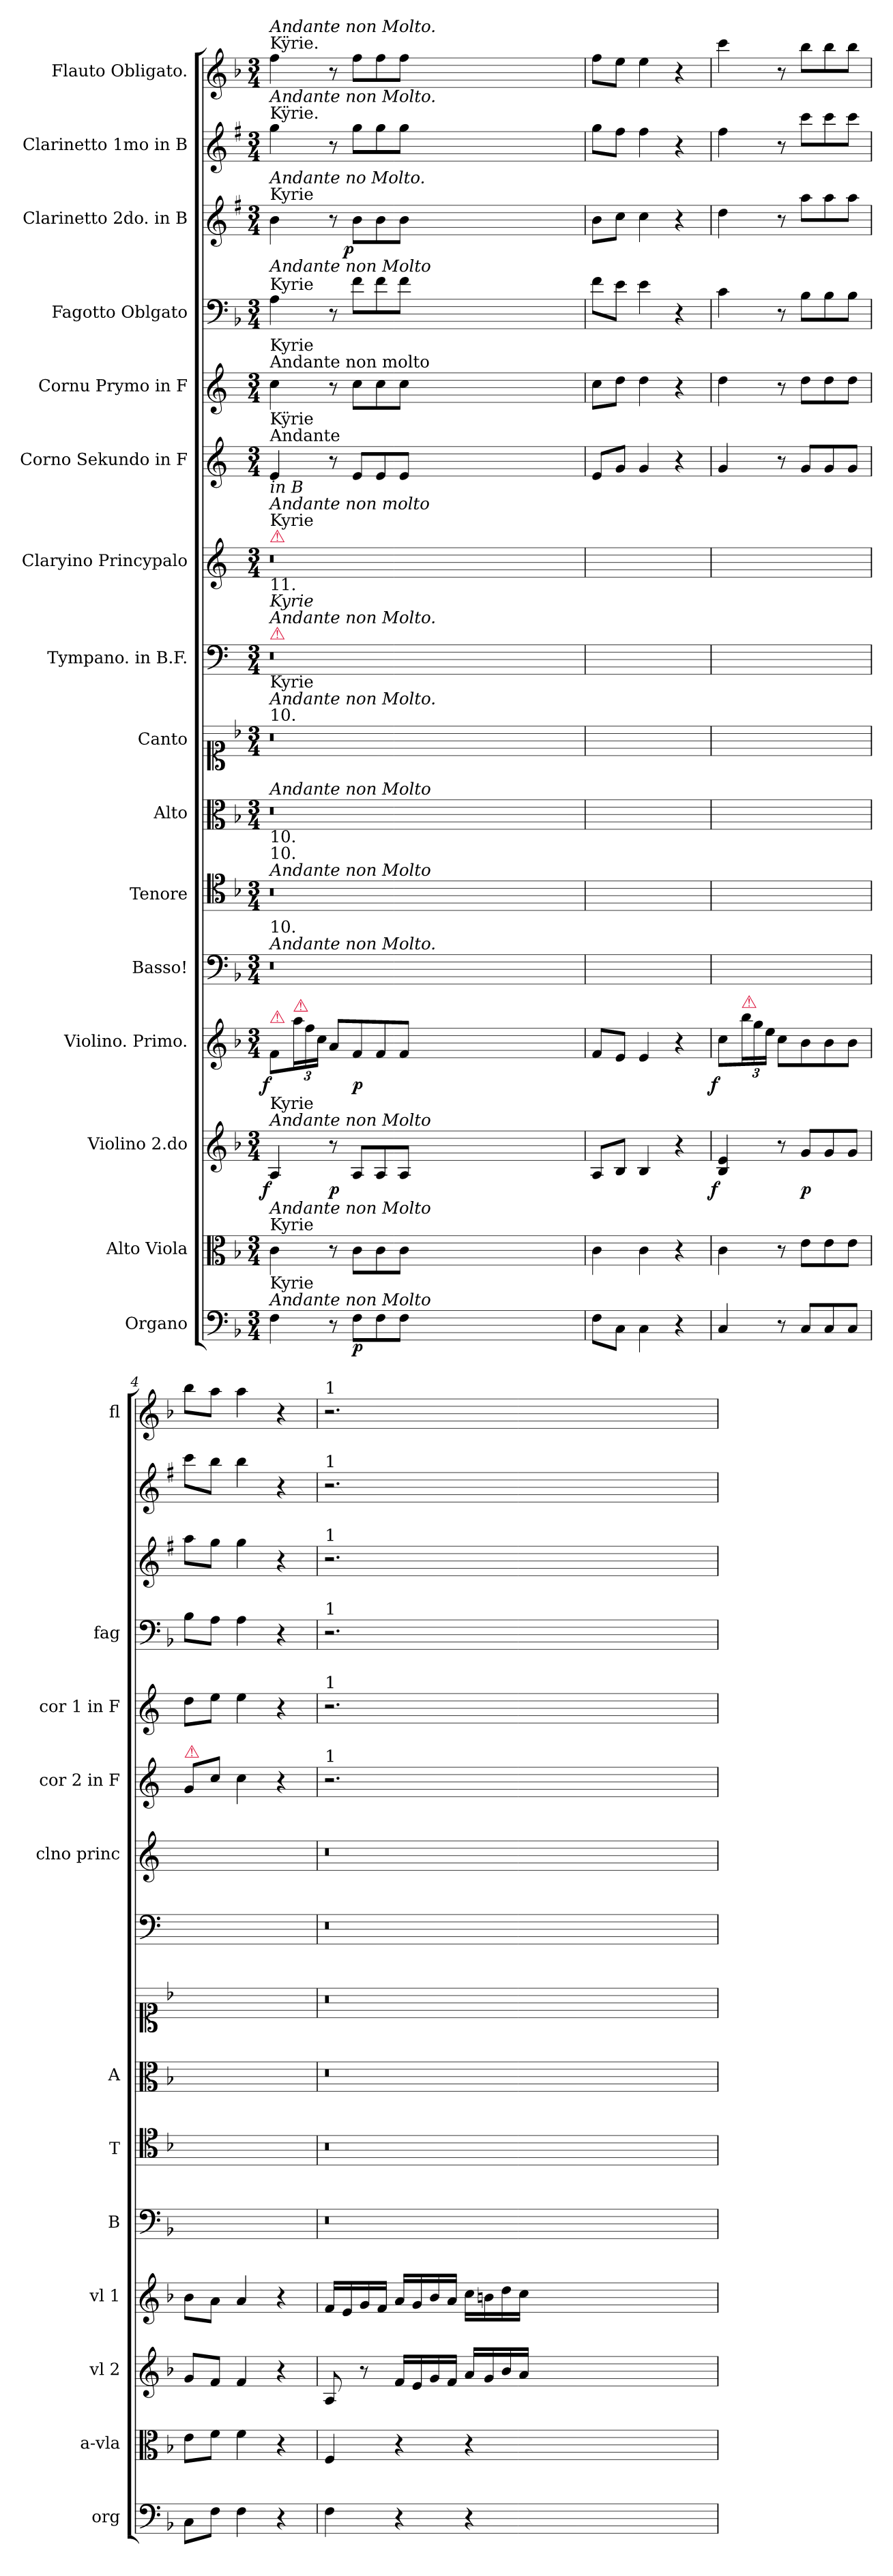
**kern	**dynam	**kern	**dynam	**kern	**dynam	**kern	**dynam	**kern	**kern	**kern	**kern	**kern	**kern	**kern	**kern	**kern	**dynam	**kern	**dynam	**kern	**dynam	**kern	**dynam
*part16	*part16	*part15	*part15	*part14	*part14	*part13	*part13	*part12	*part11	*part10	*part9	*part8	*part7	*part6	*part5	*part4	*part4	*part3	*part3	*part2	*part2	*part1	*part1
*staff16	*staff16	*staff15	*staff15	*staff14	*staff14	*staff13	*staff13	*staff12	*staff11	*staff10	*staff9	*staff8	*staff7	*staff6	*staff5	*staff4	*staff4	*staff3	*staff3	*staff2	*staff2	*staff1	*staff1
*I"Organo	*	*I"Alto Viola	*	*I"Violino 2.do	*	*I"Violino. Primo.	*	*I"Basso!	*I"Tenore	*I"Alto	*I"Canto	*I"Tympano. in B.F.	*I"Claryino Princypalo	*I"Corno Sekundo in F	*I"Cornu Prymo in F	*I"Fagotto Oblgato	*	*I"Clarinetto 2do. in B	*	*I"Clarinetto 1mo in B	*	*I"Flauto Obligato.	*
*I'org	*	*I'a-vla	*	*I'vl 2	*	*I'vl 1	*	*I'B	*I'T	*I'A	*	*	*I'clno princ	*I'cor 2 in F	*I'cor 1 in F	*I'fag	*	*	*	*	*	*I'fl	*
*clefF4	*	*clefC3	*	*clefG2	*	*clefG2	*	*clefF4	*clefC4	*clefC3	*clefC1	*clefF4	*clefG2	*clefG2	*clefG2	*clefF4	*	*clefG2	*	*clefG2	*	*clefG2	*
*	*	*	*	*	*	*	*	*	*	*	*	*ITrd1c2	*ITrd1c2	*ITrd4c7	*ITrd4c7	*	*	*ITrd1c2	*	*ITrd1c2	*	*	*
*k[b-]	*	*k[b-]	*	*k[b-]	*	*k[b-]	*	*k[b-]	*k[b-]	*k[b-]	*k[b-]	*k[b-e-]	*k[b-e-]	*k[b-]	*k[b-]	*k[b-]	*	*k[b-]	*	*k[b-]	*	*k[b-]	*
*F:	*	*F:	*	*F:	*	*F:	*	*F:	*F:	*F:	*F:	*	*	*F:	*F:	*F:	*	*F:	*	*F:	*	*F:	*
*M3/4	*	*M3/4	*	*M3/4	*	*M3/4	*	*M3/4	*M3/4	*M3/4	*M3/4	*M3/4	*M3/4	*M3/4	*M3/4	*M3/4	*	*M3/4	*	*M3/4	*	*M3/4	*
=1	=1	=1	=1	=1	=1	=1	=1	=1	=1	=1	=1	=1	=1	=1	=1	=1	=1	=1	=1	=1	=1	=1	=1
!	!	!	!	!	!	!	!	!	!	!	!	!	!	!	!	!	!	!	!	!	!	!LO:TX:a:t=Kÿrie.	!
!	!	!	!	!	!	!	!	!	!	!	!	!	!	!	!	!	!	!	!	!	!	!LO:TX:a:i:t=Andante non Molto.	!
!	!	!	!	!	!	!	!	!	!	!	!	!	!	!	!	!	!	!	!	!LO:TX:a:t=Kÿrie.	!	!	!
!	!	!	!	!	!	!	!	!	!	!	!	!	!	!	!	!	!	!	!	!LO:TX:a:i:t=Andante non Molto.	!	!	!
!	!	!	!	!	!	!	!	!	!	!	!	!	!	!	!	!	!	!LO:TX:a:t=Kyrie	!	!	!	!	!
!	!	!	!	!	!	!	!	!	!	!	!	!	!	!	!	!	!	!LO:TX:a:i:t=Andante no Molto.	!	!	!	!	!
!	!	!	!	!	!	!	!	!	!	!	!	!	!	!	!	!LO:TX:a:t=Kyrie	!	!	!	!	!	!	!
!	!	!	!	!	!	!	!	!	!	!	!	!	!	!	!	!LO:TX:a:i:t=Andante non Molto	!	!	!	!	!	!	!
!	!	!	!	!	!	!	!	!	!	!	!	!	!	!	!LO:TX:a:t=Andante non molto	!	!	!	!	!	!	!	!
!	!	!	!	!	!	!	!	!	!	!	!	!	!	!	!LO:TX:a:t=Kyrie	!	!	!	!	!	!	!	!
!	!	!	!	!	!	!	!	!	!	!	!	!	!	!LO:TX:a:t=Andante	!	!	!	!	!	!	!	!	!
!	!	!	!	!	!	!	!	!	!	!	!	!	!	!LO:TX:a:t=Kÿrie	!	!	!	!	!	!	!	!	!
!	!	!	!	!	!	!	!	!	!	!	!	!	!LO:TX:a:color=crimson:t=⚠	!	!	!	!	!	!	!	!	!	!
!	!	!	!	!	!	!	!	!	!	!	!	!	!LO:TX:a:t=Kyrie	!	!	!	!	!	!	!	!	!	!
!	!	!	!	!	!	!	!	!	!	!	!	!	!LO:TX:a:i:t=Andante non molto	!	!	!	!	!	!	!	!	!	!
!	!	!	!	!	!	!	!	!	!	!	!	!	!LO:TX:a:i:t=in B	!	!	!	!	!	!	!	!	!	!
!	!	!	!	!	!	!	!	!	!	!	!	!LO:TX:a:color=crimson:t=⚠	!	!	!	!	!	!	!	!	!	!	!
!	!	!	!	!	!	!	!	!	!	!	!	!LO:TX:a:i:t=Andante non Molto.	!	!	!	!	!	!	!	!	!	!	!
!	!	!	!	!	!	!	!	!	!	!	!	!LO:TX:a:i:t=Kyrie	!	!	!	!	!	!	!	!	!	!	!
!	!	!	!	!	!	!	!	!	!	!	!	!LO:TX:a:t=11.	!	!	!	!	!	!	!	!	!	!	!
!	!	!	!	!	!	!	!	!	!	!	!LO:TX:a:t=10.	!	!	!	!	!	!	!	!	!	!	!	!
!	!	!	!	!	!	!	!	!	!	!	!LO:TX:a:i:t=Andante non Molto.	!	!	!	!	!	!	!	!	!	!	!	!
!	!	!	!	!	!	!	!	!	!	!	!LO:TX:a:t=Kyrie	!	!	!	!	!	!	!	!	!	!	!	!
!	!	!	!	!	!	!	!	!	!	!LO:TX:a:i:t=Andante non Molto	!	!	!	!	!	!	!	!	!	!	!	!	!
!	!	!	!	!	!	!	!	!	!	!LO:TX:b:t=10.	!	!	!	!	!	!	!	!	!	!	!	!	!
!	!	!	!	!	!	!	!	!	!LO:TX:a:i:t=Andante non Molto	!	!	!	!	!	!	!	!	!	!	!	!	!	!
!	!	!	!	!	!	!	!	!	!LO:TX:a:t=10.	!	!	!	!	!	!	!	!	!	!	!	!	!	!
!	!	!	!	!	!	!	!	!LO:TX:a:i:t=Andante non Molto.	!	!	!	!	!	!	!	!	!	!	!	!	!	!	!
!	!	!	!	!	!	!	!	!LO:TX:a:t=10.	!	!	!	!	!	!	!	!	!	!	!	!	!	!	!
!	!	!	!	!	!	!LO:TX:a:color=crimson:t=⚠	!	!	!	!	!	!	!	!	!	!	!	!	!	!	!	!	!
!	!	!	!	!LO:TX:a:i:t=Andante non Molto	!	!	!	!	!	!	!	!	!	!	!	!	!	!	!	!	!	!	!
!	!	!	!	!LO:TX:a:t=Kyrie	!	!	!	!	!	!	!	!	!	!	!	!	!	!	!	!	!	!	!
!	!	!LO:TX:a:t=Kyrie	!	!	!	!	!	!	!	!	!	!	!	!	!	!	!	!	!	!	!	!	!
!	!	!LO:TX:a:i:t=Andante non Molto	!	!	!	!	!	!	!	!	!	!	!	!	!	!	!	!	!	!	!	!	!
!LO:TX:a:i:t=Andante non Molto	!	!	!	!	!	!	!	!	!	!	!	!	!	!	!	!	!	!	!	!	!	!	!
!LO:TX:a:t=Kyrie	!	!	!	!	!	!	!	!	!	!	!	!	!	!	!	!	!	!	!	!	!	!	!
!	!	!	!LO:DY:rj	!	!LO:DY:rj	!	!LO:DY:b:rj	!	!	!	!	!	!	!	!	!	!	!	!	!	!	!	!
4F\	for.	4c\	f&colon;	4A/	f	8f/L	f.	0.r	0.r	0.r	0.r	0.r	0.r	4A/	4f\	4A\	for&colon;	4a\	for	4ff\	fr.	4ff\	for&colon;
!	!	!	!	!	!	!LO:TX:a:color=crimson:t=⚠	!	!	!	!	!	!	!	!	!	!	!	!	!	!	!	!	!
.	.	.	.	.	.	24aa\L	.	.	.	.	.	.	.	.	.	.	.	.	.	.	.	.	.
.	.	.	.	.	.	24ff\	.	.	.	.	.	.	.	.	.	.	.	.	.	.	.	.	.
.	.	.	.	.	.	24cc\JJ	.	.	.	.	.	.	.	.	.	.	.	.	.	.	.	.	.
8r	.	8r	.	8r	p	8a/L	.	.	.	.	.	.	.	8r	8r	8r	.	8r	.	8r	.	8r	.
!	!	!	!	!	!	!	!LO:DY:b	!	!	!	!	!	!	!	!	!	!	!	!LO:DY:rj	!	!	!	!
8F\L	p	8c\L	p&colon;	8A/L	.	8f/	p.	.	.	.	.	.	.	8A/L	8f\L	8f\L	.	8a\L	p.	8ff\L	pia.	8ff\L	pia&colon;
8F\	.	8c\	.	8A/	.	8f/	.	.	.	.	.	.	.	8A/	8f\	8f\	.	8a\	.	8ff\	.	8ff\	.
8F\J	.	8c\J	.	8A/J	.	8f/J	.	.	.	.	.	.	.	8A/J	8f\J	8f\J	.	8a\J	.	8ff\J	.	8ff\J	.
0ryy	.	0ryy	.	0ryy	.	0ryy	.	.	.	.	.	.	.	0ryy	0ryy	0ryy	.	0ryy	.	0ryy	.	0ryy	.
4ryy	.	4ryy	.	4ryy	.	4ryy	.	.	.	.	.	.	.	4ryy	4ryy	4ryy	.	4ryy	.	4ryy	.	4ryy	.
=2	=2	=2	=2	=2	=2	=2	=2	=2	=2	=2	=2	=2	=2	=2	=2	=2	=2	=2	=2	=2	=2	=2	=2
8F\L	.	4c\	.	8A/L	.	8f/L	.	2.ryy	2.ryy	2.ryy	2.ryy	2.ryy	2.ryy	8A/L	8f\L	8f\L	.	8a\L	.	8ff\L	.	8ff\L	.
8C\J	.	.	.	8B-/J	.	8e/J	.	.	.	.	.	.	.	8c/J	8g\J	8e\J	.	8b-\J	.	8ee\J	.	8ee\J	.
4C\	.	4c\	.	4B-/	.	4e/	.	.	.	.	.	.	.	4c/	4g\	4e\	.	4b-\	.	4ee\	.	4ee\	.
4r	.	4r	.	4r	.	4r	.	.	.	.	.	.	.	4r	4r	4r	.	4r	.	4r	.	4r	.
=3	=3	=3	=3	=3	=3	=3	=3	=3	=3	=3	=3	=3	=3	=3	=3	=3	=3	=3	=3	=3	=3	=3	=3
!	!	!	!	!	!LO:DY:rj	!	!LO:DY:b:rj	!	!	!	!	!	!	!	!	!	!	!	!LO:DY:rj	!	!	!	!
4C/	.	4c\	.	4B-/ 4e/	f	8cc\L	f	2.ryy	2.ryy	2.ryy	2.ryy	2.ryy	2.ryy	4c/	4g\	4c\	for&colon;	4cc\	fo	4ee\	fo.	4ccc\	.
!	!	!	!	!	!	!LO:TX:a:color=crimson:t=⚠	!	!	!	!	!	!	!	!	!	!	!	!	!	!	!	!	!
.	.	.	.	.	.	24bb-\L	.	.	.	.	.	.	.	.	.	.	.	.	.	.	.	.	.
.	.	.	.	.	.	24gg\	.	.	.	.	.	.	.	.	.	.	.	.	.	.	.	.	.
.	.	.	.	.	.	24ee\JJ	.	.	.	.	.	.	.	.	.	.	.	.	.	.	.	.	.
8r	.	8r	.	8r	.	8cc\L	.	.	.	.	.	.	.	8r	8r	8r	.	8r	.	8r	.	8r	.
8C/L	.	8e\L	.	8g/L	p	8b-\	.	.	.	.	.	.	.	8c/L	8g\L	8B-\L	p&colon;	8gg\L	.	8bb-\L	pia	8bb-\L	.
8C/	.	8e\	p&colon;	8g/	.	8b-\	.	.	.	.	.	.	.	8c/	8g\	8B-\	.	8gg\	.	8bb-\	.	8bb-\	.
8C/J	.	8e\J	.	8g/J	.	8b-\J	.	.	.	.	.	.	.	8c/J	8g\J	8B-\J	.	8gg\J	.	8bb-\J	.	8bb-\J	.
=4	=4	=4	=4	=4	=4	=4	=4	=4	=4	=4	=4	=4	=4	=4	=4	=4	=4	=4	=4	=4	=4	=4	=4
!	!	!	!	!	!	!	!	!	!	!	!	!	!	!LO:TX:a:color=crimson:t=⚠	!	!	!	!	!	!	!	!	!
8C\L	.	8e\L	.	8g/L	.	8b-\L	.	2.ryy	2.ryy	2.ryy	2.ryy	2.ryy	2.ryy	8c/L	8g\L	8B-\L	.	8gg\L	.	8bb-\L	.	8bb-\L	.
8F\J	.	8f\J	.	8f/J	.	8a\J	.	.	.	.	.	.	.	8f\J	8a\J	8A\J	.	8ff\J	.	8aa\J	.	8aa\J	.
4F\	.	4f\	.	4f/	.	4a/	.	.	.	.	.	.	.	4f\	4a\	4A\	.	4ff\	.	4aa\	.	4aa\	.
4r	.	4r	.	4r	.	4r	.	.	.	.	.	.	.	4r	4r	4r	.	4r	.	4r	.	4r	.
=5	=5	=5	=5	=5	=5	=5	=5	=5	=5	=5	=5	=5	=5	=5	=5	=5	=5	=5	=5	=5	=5	=5	=5
!	!	!	!	!	!	!	!	!	!	!	!	!	!	!	!	!	!	!	!	!	!	!LO:TX:a:t=1	!
!	!	!	!	!	!	!	!	!	!	!	!	!	!	!	!	!	!	!	!	!LO:TX:a:t=1	!	!	!
!	!	!	!	!	!	!	!	!	!	!	!	!	!	!	!	!	!	!LO:TX:a:t=1	!	!	!	!	!
!	!	!	!	!	!	!	!	!	!	!	!	!	!	!	!	!LO:TX:a:t=1	!	!	!	!	!	!	!
!	!	!	!	!	!	!	!	!	!	!	!	!	!	!	!LO:TX:a:t=1	!	!	!	!	!	!	!	!
!	!	!	!	!	!	!	!	!	!	!	!	!	!	!LO:TX:a:t=1	!	!	!	!	!	!	!	!	!
4F\	.	4F/	.	8A/	.	16f/LL	.	0.r	0.r	0.r	0.r	0.r	0.r	2.r	2.r	2.r	.	2.r	.	2.r	.	2.r	.
.	.	.	.	.	.	16e/	.	.	.	.	.	.	.	.	.	.	.	.	.	.	.	.	.
.	.	.	.	8r	.	16g/	.	.	.	.	.	.	.	.	.	.	.	.	.	.	.	.	.
.	.	.	.	.	.	16f/JJ	.	.	.	.	.	.	.	.	.	.	.	.	.	.	.	.	.
4r	.	4r	.	16f/LL	.	16a/LL	.	.	.	.	.	.	.	.	.	.	.	.	.	.	.	.	.
.	.	.	.	16e/	.	16g/	.	.	.	.	.	.	.	.	.	.	.	.	.	.	.	.	.
.	.	.	.	16g/	.	16b-/	.	.	.	.	.	.	.	.	.	.	.	.	.	.	.	.	.
.	.	.	.	16f/JJ	.	16a/JJ	.	.	.	.	.	.	.	.	.	.	.	.	.	.	.	.	.
4r	.	4r	.	16a/LL	.	16cc\LL	.	.	.	.	.	.	.	.	.	.	.	.	.	.	.	.	.
.	.	.	.	16g/	.	16bn\	.	.	.	.	.	.	.	.	.	.	.	.	.	.	.	.	.
.	.	.	.	16b-/	.	16dd\	.	.	.	.	.	.	.	.	.	.	.	.	.	.	.	.	.
.	.	.	.	16a/JJ	.	16cc\JJ	.	.	.	.	.	.	.	.	.	.	.	.	.	.	.	.	.
0ryy	.	0ryy	.	0ryy	.	0ryy	.	.	.	.	.	.	.	0ryy	0ryy	0ryy	.	0ryy	.	0ryy	.	0ryy	.
4ryy	.	4ryy	.	4ryy	.	4ryy	.	.	.	.	.	.	.	4ryy	4ryy	4ryy	.	4ryy	.	4ryy	.	4ryy	.
=	=	=	=	=	=	=	=	=	=	=	=	=	=	=	=	=	=	=	=	=	=	=	=
*-	*-	*-	*-	*-	*-	*-	*-	*-	*-	*-	*-	*-	*-	*-	*-	*-	*-	*-	*-	*-	*-	*-	*-
